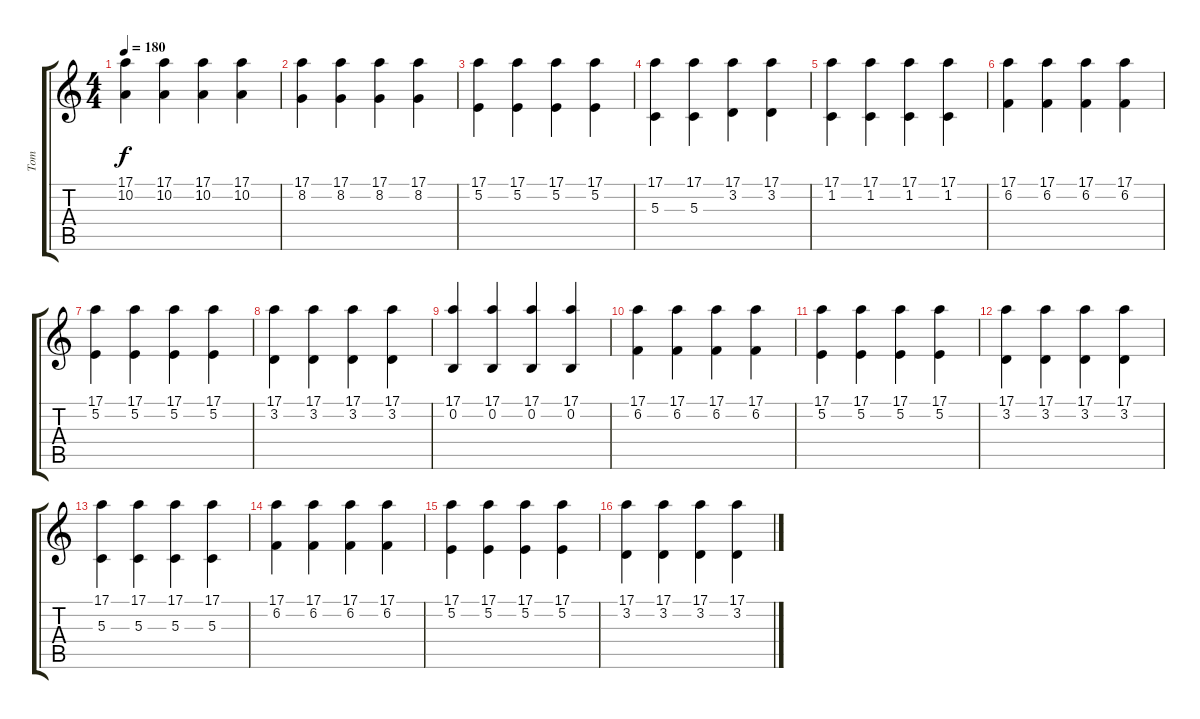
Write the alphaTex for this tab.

\track ("Tom" "Tom") {instrument brightacousticpiano}
\staff {score tabs}
\tuning (E4 B3 G3 D3 A2 E2) {hide}
\ts (4 4)
\tempo 180
\clef g2
\ks c
(17.1 10.2).4{dy f} (17.1 10.2).4 (17.1 10.2).4 (17.1 10.2).4 |
(17.1 8.2).4 (17.1 8.2).4 (17.1 8.2).4 (17.1 8.2).4 |
(17.1 5.2).4 (17.1 5.2).4 (17.1 5.2).4 (17.1 5.2).4 |
(17.1 5.3).4 (17.1 5.3).4 (17.1 3.2).4 (17.1 3.2).4 |
(17.1 1.2).4 (17.1 1.2).4 (17.1 1.2).4 (17.1 1.2).4 |
(17.1 6.2).4 (17.1 6.2).4 (17.1 6.2).4 (17.1 6.2).4 |
(17.1 5.2).4 (17.1 5.2).4 (17.1 5.2).4 (17.1 5.2).4 |
(17.1 3.2).4 (17.1 3.2).4 (17.1 3.2).4 (17.1 3.2).4 |
(17.1 0.2).4 (17.1 0.2).4 (17.1 0.2).4 (17.1 0.2).4 |
(17.1 6.2).4 (17.1 6.2).4 (17.1 6.2).4 (17.1 6.2).4 |
(17.1 5.2).4 (17.1 5.2).4 (17.1 5.2).4 (17.1 5.2).4 |
(17.1 3.2).4 (17.1 3.2).4 (17.1 3.2).4 (17.1 3.2).4 |
(17.1 5.3).4 (17.1 5.3).4 (17.1 5.3).4 (17.1 5.3).4 |
(17.1 6.2).4 (17.1 6.2).4 (17.1 6.2).4 (17.1 6.2).4 |
(17.1 5.2).4 (17.1 5.2).4 (17.1 5.2).4 (17.1 5.2).4 |
(17.1 3.2).4 (17.1 3.2).4 (17.1 3.2).4 (17.1 3.2).4
